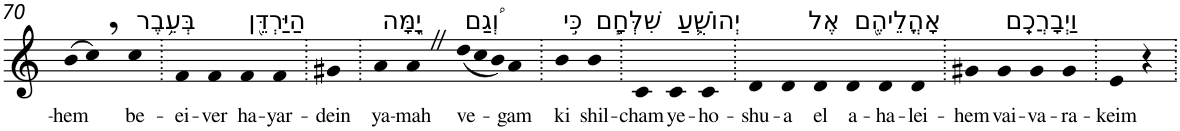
**kern	**text
*part1	*part1
*staff1	*staff1
*I"Piano	*
*I'Pno	*
!!LO:PB:g=z
*clefG2	*
*k[]	*
=70	=70
!	!LO:LY:b
(>8b	-hem
8cc,)	.
!LO:TX:a:t=בְּעֵ֥בֶר	!
!	!LO:LY:b
4cc	be-
=71.	=71.
!	!LO:LY:b
4f	-ei-
!	!LO:LY:b
4f	-ver
!LO:TX:a:t=הַיַּרְדֵּ֖ן	!
!	!LO:LY:b
4f	ha-
!	!LO:LY:b
4f	-yar-
=72.	=72.
!	!LO:LY:b
4g#X	-dein
=73.	=73.
!LO:TX:a:t=יָ֑מָּה	!
!	!LO:LY:b
4a	ya-
!	!LO:LY:b
4aZ	-mah
*Xtuplet	*
!LO:TX:a:t=וְ֠גַם	!
!	!LO:LY:b
(<12dd	ve-
12cc	.
12b)	.
!	!LO:LY:b
4a	-gam
=74.	=74.
!LO:TX:a:t=כִּ֣י	!
!	!LO:LY:b
4b	ki
!LO:TX:a:t=שִׁלְּחָ֧ם	!
!	!LO:LY:b
4b	shil-
=75.	=75.
!	!LO:LY:b
4c	-cham
!LO:TX:a:t=יְהוֹשֻׁ֛עַ	!
!	!LO:LY:b
4c	ye-
!	!LO:LY:b
4c	-ho-
=76.	=76.
!	!LO:LY:b
4d	-shu-
!	!LO:LY:b
4d	-a
!LO:TX:a:t=אֶל	!
!	!LO:LY:b
4d	el
!LO:TX:a:t=אָהֳלֵיהֶ֖ם	!
!	!LO:LY:b
4d	a-
!	!LO:LY:b
4d	-ha-
!	!LO:LY:b
4d	-lei-
=77.	=77.
!	!LO:LY:b
4g#X	-hem
!LO:TX:a:t=וַיְבָרֲכֵֽם	!
!	!LO:LY:b
4g#	vai-
!	!LO:LY:b
4g#	-va-
!	!LO:LY:b
4g#	-ra-
=78.	=78.
!	!LO:LY:b
4e	-keim
4r	.
=.	=.
*-	*-
